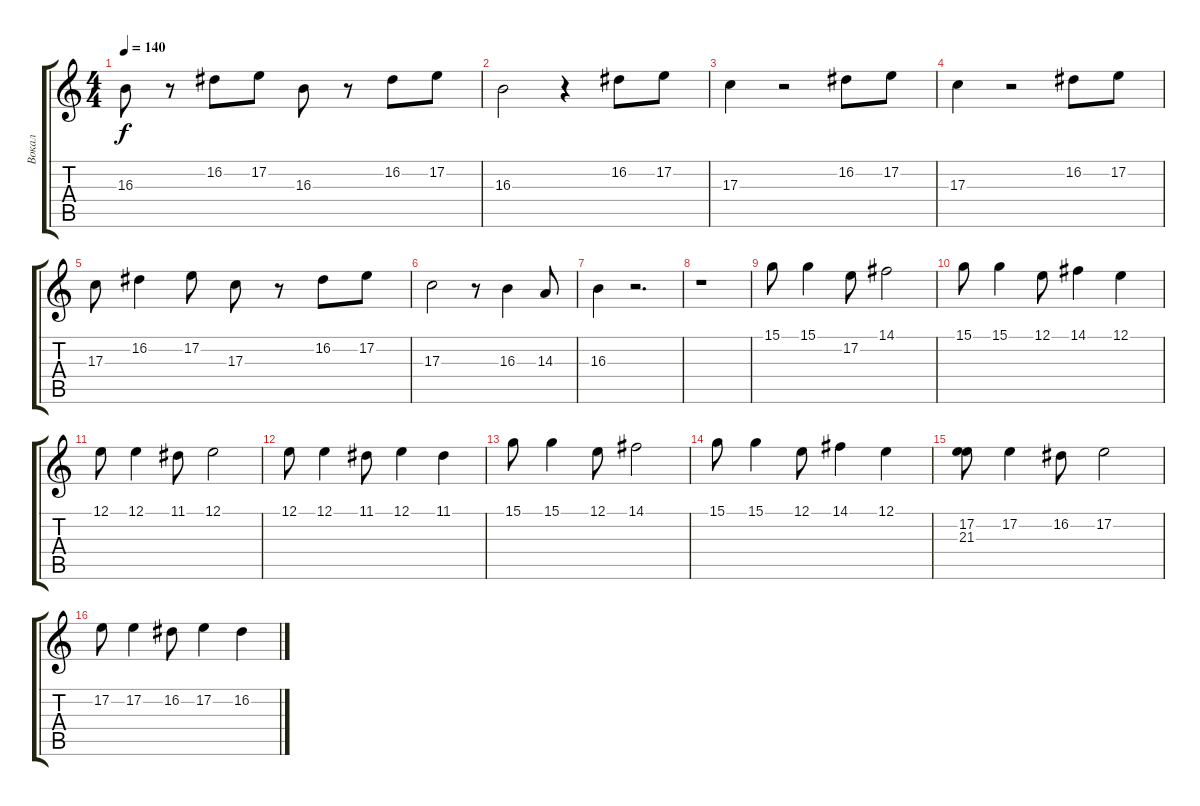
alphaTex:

\track ("Вокал" "Вокал") {instrument trumpet}
\staff {score tabs}
\tuning (E4 B3 G3 D3 A2 E2) {hide}
\ts (4 4)
\tempo 140
\clef g2
\ks c
16.3.8{dy f} r.8 16.2.8 17.2.8 16.3.8 r.8 16.2.8 17.2.8 |
16.3.2 r.4 16.2.8 17.2.8 |
17.3.4 r.2 16.2.8 17.2.8 |
17.3.4 r.2 16.2.8 17.2.8 |
17.3.8 16.2.4 17.2.8 17.3.8 r.8 16.2.8 17.2.8 |
17.3.2 r.8 16.3.4 14.3.8 |
16.3.4 r.2{d} |
r.1 |
15.1.8 15.1.4 17.2.8 14.1.2 |
15.1.8 15.1.4 12.1.8 14.1.4 12.1.4 |
12.1.8 12.1.4 11.1.8 12.1.2 |
12.1.8 12.1.4 11.1.8 12.1.4 11.1.4 |
15.1.8 15.1.4 12.1.8 14.1.2 |
15.1.8 15.1.4 12.1.8 14.1.4 12.1.4 |
(17.2 21.3).8 17.2.4 16.2.8 17.2.2 |
17.2.8 17.2.4 16.2.8 17.2.4 16.2.4
